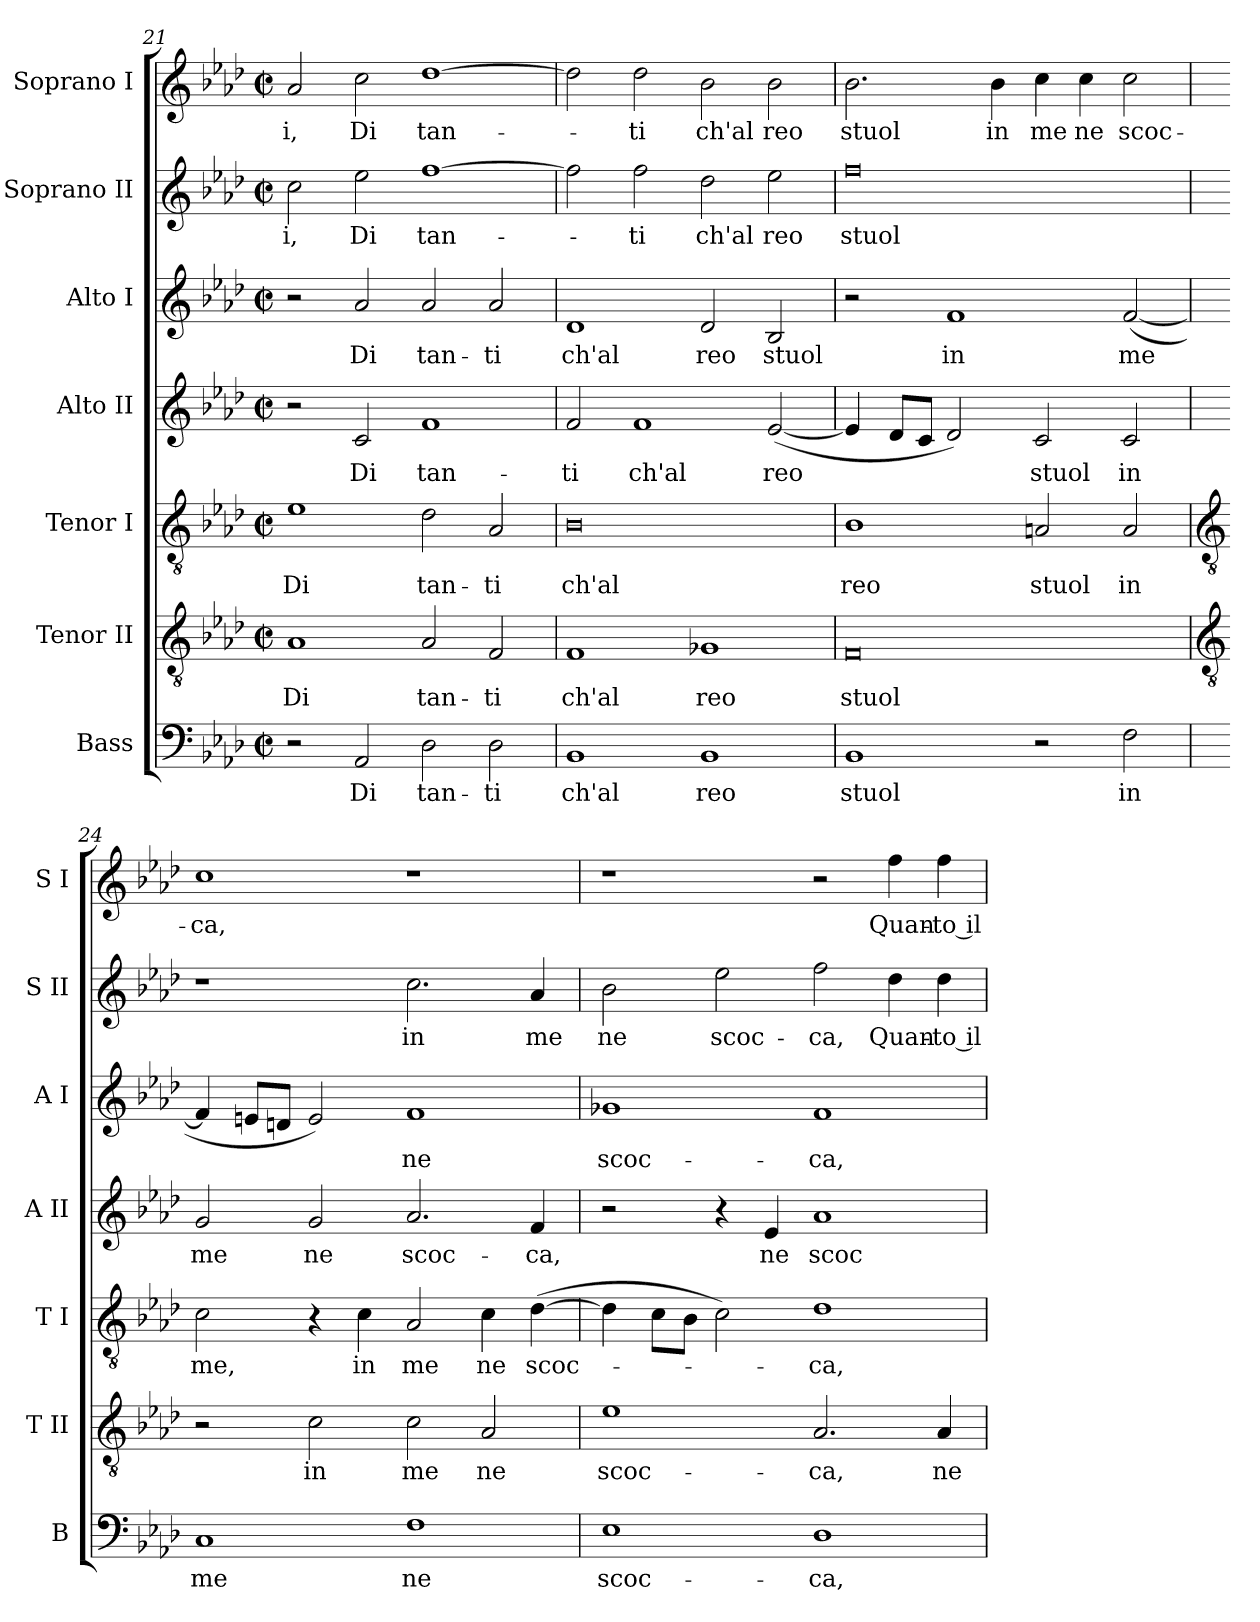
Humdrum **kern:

**kern	**text	**kern	**text	**kern	**text	**kern	**text	**kern	**text	**kern	**text	**kern	**text
*part7	*part7	*part6	*part6	*part5	*part5	*part4	*part4	*part3	*part3	*part2	*part2	*part1	*part1
*staff7	*staff7	*staff6	*staff6	*staff5	*staff5	*staff4	*staff4	*staff3	*staff3	*staff2	*staff2	*staff1	*staff1
*I"Bass	*	*I"Tenor II	*	*I"Tenor I	*	*I"Alto II	*	*I"Alto I	*	*I"Soprano II	*	*I"Soprano I	*
*I'B	*	*I'T II	*	*I'T I	*	*I'A II	*	*I'A I	*	*I'S II	*	*I'S I	*
!!LO:LB:g=z
*clefF4	*	*clefGv2	*	*clefGv2	*	*clefG2	*	*clefG2	*	*clefG2	*	*clefG2	*
*k[b-e-a-d-]	*	*k[b-e-a-d-]	*	*k[b-e-a-d-]	*	*k[b-e-a-d-]	*	*k[b-e-a-d-]	*	*k[b-e-a-d-]	*	*k[b-e-a-d-]	*
*A-:	*	*A-:	*	*A-:	*	*A-:	*	*A-:	*	*A-:	*	*A-:	*
*M4/2	*	*M4/2	*	*M4/2	*	*M4/2	*	*M4/2	*	*M4/2	*	*M4/2	*
*met(c|)	*	*met(c|)	*	*met(c|)	*	*met(c|)	*	*met(c|)	*	*met(c|)	*	*met(c|)	*
=21	=21	=21	=21	=21	=21	=21	=21	=21	=21	=21	=21	=21	=21
!	!	!	!LO:LY:b	!	!LO:LY:b	!	!	!	!	!	!LO:LY:b	!	!LO:LY:b
2r	.	1A-	Di	1e-	Di	2r	.	2r	.	2cc	-i,	2a-	i,
!	!LO:LY:b	!	!	!	!	!	!LO:LY:b	!	!LO:LY:b	!	!LO:LY:b	!	!LO:LY:b
2AA-	Di	.	.	.	.	2c	Di	2a-	Di	2ee-	Di	2cc	Di
!	!LO:LY:b	!	!LO:LY:b	!	!LO:LY:b	!	!LO:LY:b	!	!LO:LY:b	!	!LO:LY:b	!	!LO:LY:b
2D-	tan-	2A-	tan-	2d-	tan-	1f	tan-	2a-	tan-	[1ff	tan-	[1dd-	tan-
!	!LO:LY:b	!	!LO:LY:b	!	!LO:LY:b	!	!	!	!LO:LY:b	!	!	!	!
2D-	-ti	2F	-ti	2A-	-ti	.	.	2a-	-ti	.	.	.	.
=22	=22	=22	=22	=22	=22	=22	=22	=22	=22	=22	=22	=22	=22
!	!LO:LY:b	!	!LO:LY:b	!	!LO:LY:b	!	!LO:LY:b	!	!LO:LY:b	!	!	!	!
1BB-	ch'al	1F	ch'al	0B-	ch'al	2f	-ti	1d-	ch'al	2ff]	.	2dd-]	.
!	!	!	!	!	!	!	!LO:LY:b	!	!	!	!LO:LY:b	!	!LO:LY:b
.	.	.	.	.	.	1f	ch'al	.	.	2ff	-ti	2dd-	ti
!	!LO:LY:b	!	!LO:LY:b	!	!	!	!	!	!LO:LY:b	!	!LO:LY:b	!	!LO:LY:b
1BB-	reo	1G-X	reo	.	.	.	.	2d-	reo	2dd-	ch'al	2b-	ch'al
!	!	!	!	!	!	!	!LO:LY:b	!	!LO:LY:b	!	!LO:LY:b	!	!LO:LY:b
.	.	.	.	.	.	(<[2e-	reo	2B-	stuol	2ee-	reo	2b-	reo
=23	=23	=23	=23	=23	=23	=23	=23	=23	=23	=23	=23	=23	=23
!	!LO:LY:b	!	!LO:LY:b	!	!LO:LY:b	!	!	!	!	!	!LO:LY:b	!	!LO:LY:b
1BB-	stuol	0F	stuol	1B-	reo	4e-]	.	2r	.	0ff	stuol	2.b-	stuol
.	.	.	.	.	.	8d-L	.	.	.	.	.	.	.
.	.	.	.	.	.	8cJ	.	.	.	.	.	.	.
!	!	!	!	!	!	!	!	!	!LO:LY:b	!	!	!	!
.	.	.	.	.	.	2d-)	.	1f	in	.	.	.	.
!	!	!	!	!	!	!	!	!	!	!	!	!	!LO:LY:b
.	.	.	.	.	.	.	.	.	.	.	.	4b-	in
!	!	!	!	!	!LO:LY:b	!	!LO:LY:b	!	!	!	!	!	!LO:LY:b
2r	.	.	.	2An	stuol	2c	stuol	.	.	.	.	4cc	me
!	!	!	!	!	!	!	!	!	!	!	!	!	!LO:LY:b
.	.	.	.	.	.	.	.	.	.	.	.	4cc	ne
!	!LO:LY:b	!	!	!	!LO:LY:b	!	!LO:LY:b	!	!LO:LY:b	!	!	!	!LO:LY:b
2F	in	.	.	2A	in	2c	in	(<[2f	me	.	.	2cc	scoc-
!!LO:LB:g=z
=24	=24	=24	=24	=24	=24	=24	=24	=24	=24	=24	=24	=24	=24
*	*	*clefGv2	*	*clefGv2	*	*	*	*	*	*	*	*	*
!	!LO:LY:b	!	!	!	!LO:LY:b	!	!LO:LY:b	!	!	!	!	!	!LO:LY:b
1C	me	2r	.	2c	me,	2g	me	4f]	.	1r	.	1cc	-ca,
.	.	.	.	.	.	.	.	8enL	.	.	.	.	.
.	.	.	.	.	.	.	.	8dnJ	.	.	.	.	.
!	!	!	!LO:LY:b	!	!	!	!LO:LY:b	!	!	!	!	!	!
.	.	2c	in	4r	.	2g	ne	2e)	.	.	.	.	.
!	!	!	!	!	!LO:LY:b	!	!	!	!	!	!	!	!
.	.	.	.	4c	in	.	.	.	.	.	.	.	.
!	!LO:LY:b	!	!LO:LY:b	!	!LO:LY:b	!	!LO:LY:b	!	!LO:LY:b	!	!LO:LY:b	!	!
1F	ne	2c	me	2A-	me	2.a-	scoc-	1f	ne	2.cc	in	1r	.
!	!	!	!LO:LY:b	!	!LO:LY:b	!	!	!	!	!	!	!	!
.	.	2A-	ne	4c	ne	.	.	.	.	.	.	.	.
!	!	!	!	!	!LO:LY:b	!	!LO:LY:b	!	!	!	!LO:LY:b	!	!
.	.	.	.	(>[4d-	scoc-	4f	-ca,	.	.	4a-	me	.	.
=25	=25	=25	=25	=25	=25	=25	=25	=25	=25	=25	=25	=25	=25
!	!LO:LY:b	!	!LO:LY:b	!	!	!	!	!	!LO:LY:b	!	!LO:LY:b	!	!
1E-	scoc-	1e-	scoc-	4d-]	.	2r	.	1g-X	scoc-	2b-	ne	1r	.
.	.	.	.	8cL	.	.	.	.	.	.	.	.	.
.	.	.	.	8B-J	.	.	.	.	.	.	.	.	.
!	!	!	!	!	!	!	!	!	!	!	!LO:LY:b	!	!
.	.	.	.	2c)	.	4r	.	.	.	2ee-	scoc-	.	.
!	!	!	!	!	!	!	!LO:LY:b	!	!	!	!	!	!
.	.	.	.	.	.	4e-	ne	.	.	.	.	.	.
!	!LO:LY:b	!	!LO:LY:b	!	!LO:LY:b	!	!LO:LY:b	!	!LO:LY:b	!	!LO:LY:b	!	!
1D-	-ca,	2.A-	-ca,	1d-	ca,	1a-	scoc-	1f	-ca,	2ff	-ca,	2r	.
!	!	!	!	!	!	!	!	!	!	!	!LO:LY:b	!	!LO:LY:b
.	.	.	.	.	.	.	.	.	.	4dd-	Quan-	4ff	Quan-
!	!	!	!LO:LY:b	!	!	!	!	!	!	!	!LO:LY:b	!	!LO:LY:b
.	.	4A-	ne	.	.	.	.	.	.	4dd-	-to il	4ff	-to il
=	=	=	=	=	=	=	=	=	=	=	=	=	=
*-	*-	*-	*-	*-	*-	*-	*-	*-	*-	*-	*-	*-	*-
